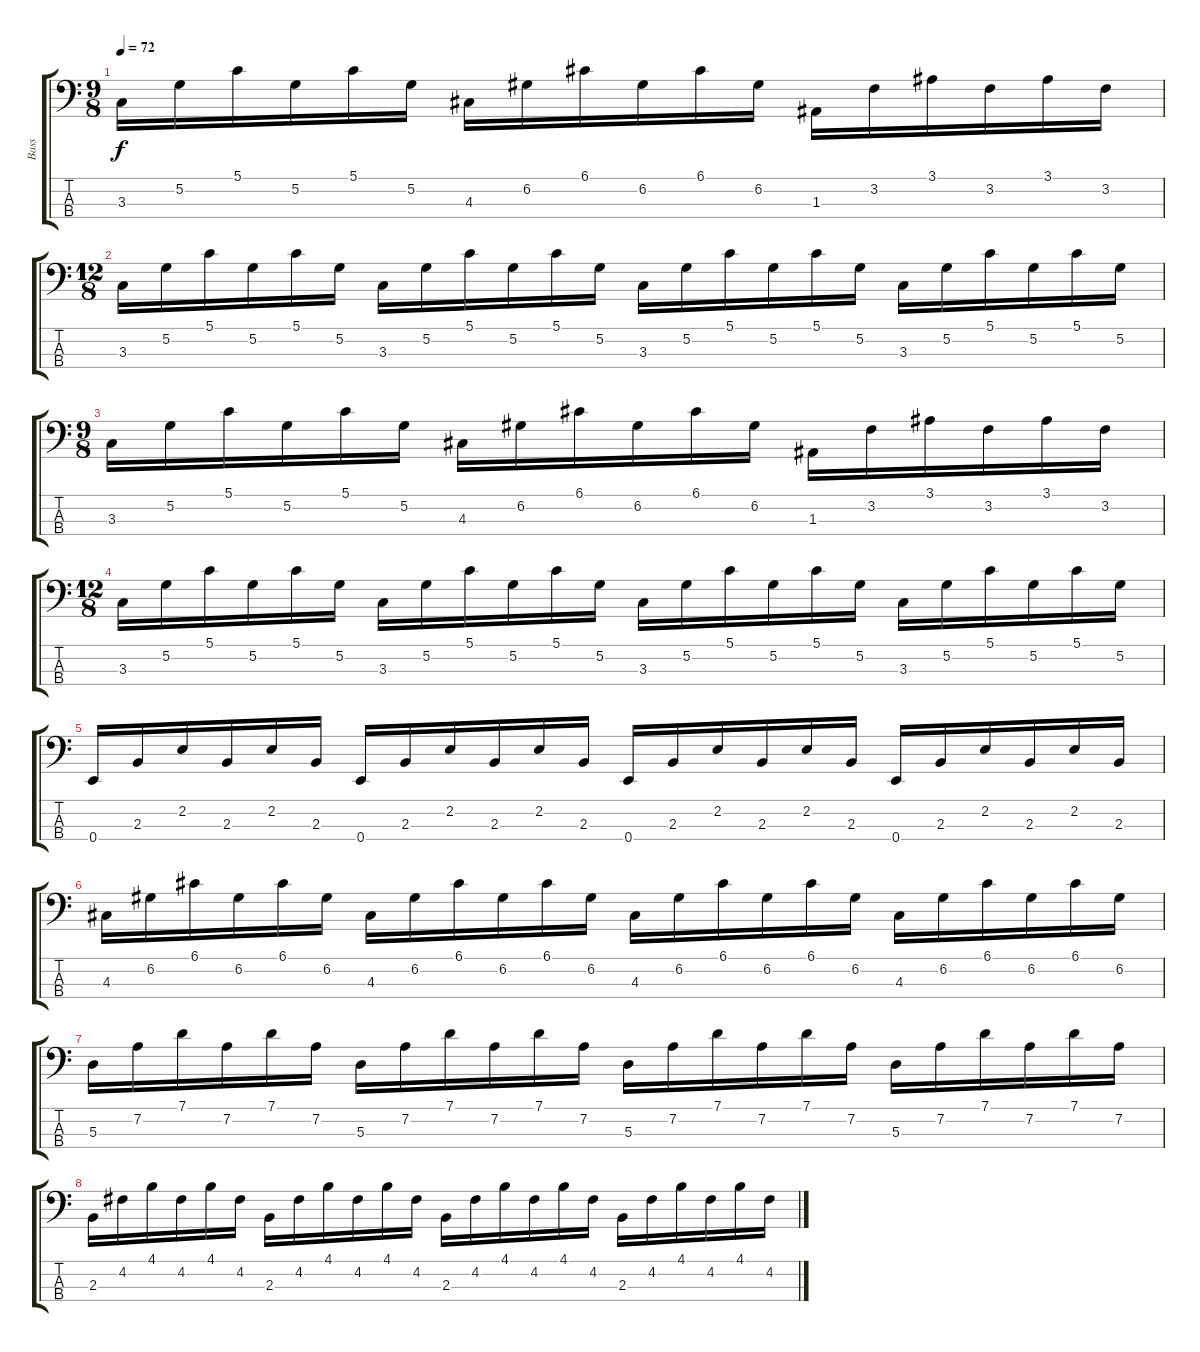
\track ("Bass" "Bass") {instrument electricbassfinger}
\staff {score tabs}
\tuning (G2 D2 A1 E1) {hide}
\ts (9 8)
\tempo 72
\clef f4
\ks c
3.3.16{dy f} 5.2.16 5.1.16 5.2.16 5.1.16 5.2.16 4.3.16 6.2.16 6.1.16 6.2.16 6.1.16 6.2.16 1.3.16 3.2.16 3.1.16 3.2.16 3.1.16 3.2.16 |
\ts (12 8)
3.3.16 5.2.16 5.1.16 5.2.16 5.1.16 5.2.16 3.3.16 5.2.16 5.1.16 5.2.16 5.1.16 5.2.16 3.3.16 5.2.16 5.1.16 5.2.16 5.1.16 5.2.16 3.3.16 5.2.16 5.1.16 5.2.16 5.1.16 5.2.16 |
\ts (9 8)
3.3.16 5.2.16 5.1.16 5.2.16 5.1.16 5.2.16 4.3.16 6.2.16 6.1.16 6.2.16 6.1.16 6.2.16 1.3.16 3.2.16 3.1.16 3.2.16 3.1.16 3.2.16 |
\ts (12 8)
3.3.16 5.2.16 5.1.16 5.2.16 5.1.16 5.2.16 3.3.16 5.2.16 5.1.16 5.2.16 5.1.16 5.2.16 3.3.16 5.2.16 5.1.16 5.2.16 5.1.16 5.2.16 3.3.16 5.2.16 5.1.16 5.2.16 5.1.16 5.2.16 |
0.4.16 2.3.16 2.2.16 2.3.16 2.2.16 2.3.16 0.4.16 2.3.16 2.2.16 2.3.16 2.2.16 2.3.16 0.4.16 2.3.16 2.2.16 2.3.16 2.2.16 2.3.16 0.4.16 2.3.16 2.2.16 2.3.16 2.2.16 2.3.16 |
4.3.16 6.2.16 6.1.16 6.2.16 6.1.16 6.2.16 4.3.16 6.2.16 6.1.16 6.2.16 6.1.16 6.2.16 4.3.16 6.2.16 6.1.16 6.2.16 6.1.16 6.2.16 4.3.16 6.2.16 6.1.16 6.2.16 6.1.16 6.2.16 |
5.3.16 7.2.16 7.1.16 7.2.16 7.1.16 7.2.16 5.3.16 7.2.16 7.1.16 7.2.16 7.1.16 7.2.16 5.3.16 7.2.16 7.1.16 7.2.16 7.1.16 7.2.16 5.3.16 7.2.16 7.1.16 7.2.16 7.1.16 7.2.16 |
2.3.16 4.2.16 4.1.16 4.2.16 4.1.16 4.2.16 2.3.16 4.2.16 4.1.16 4.2.16 4.1.16 4.2.16 2.3.16 4.2.16 4.1.16 4.2.16 4.1.16 4.2.16 2.3.16 4.2.16 4.1.16 4.2.16 4.1.16 4.2.16
